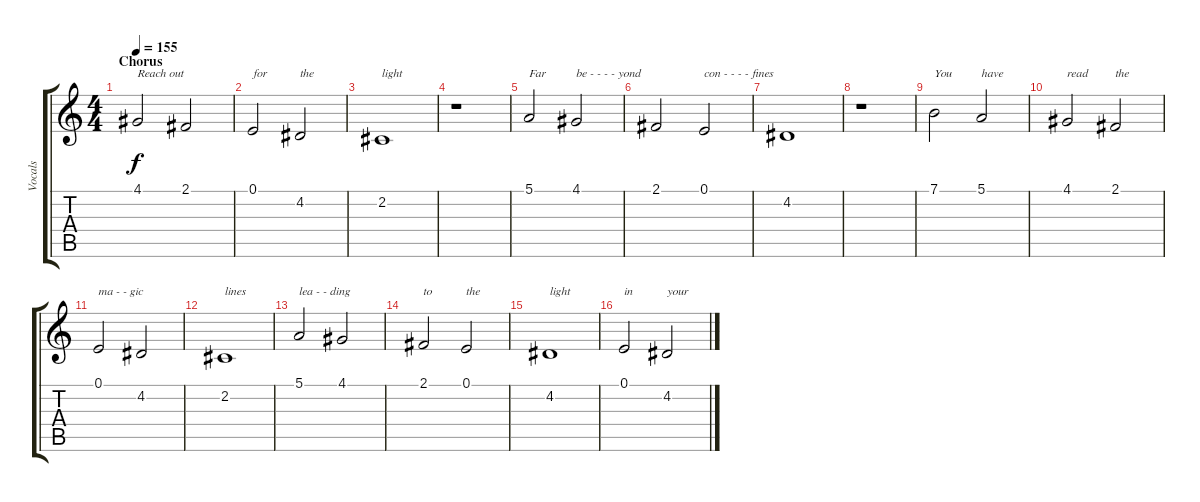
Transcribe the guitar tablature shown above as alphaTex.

\track ("Vocals" "Vocals") {instrument clarinet}
\staff {score tabs}
\tuning (E4 B3 G3 D3 A2 E2) {hide}
\ts (4 4)
\section ("" "Chorus")
\tempo 155
\clef g2
\ks c
4.1.2{txt "Reach out" dy f} 2.1.2 |
0.1.2{txt "for"} 4.2.2{txt "the"} |
2.2.1{txt "light"} |
r.1 |
5.1.2{txt "Far"} 4.1.2{txt "be - - - - yond"} |
2.1.2 0.1.2{txt "con - - - - fines"} |
4.2.1 |
r.1 |
7.1.2{txt "You"} 5.1.2{txt "have"} |
4.1.2{txt "read"} 2.1.2{txt "the"} |
0.1.2{txt "ma - - gic"} 4.2.2 |
2.2.1{txt "lines"} |
5.1.2{txt "lea - - ding"} 4.1.2 |
2.1.2{txt "to"} 0.1.2{txt "the"} |
4.2.1{txt "light"} |
0.1.2{txt "in"} 4.2.2{txt "your"}
